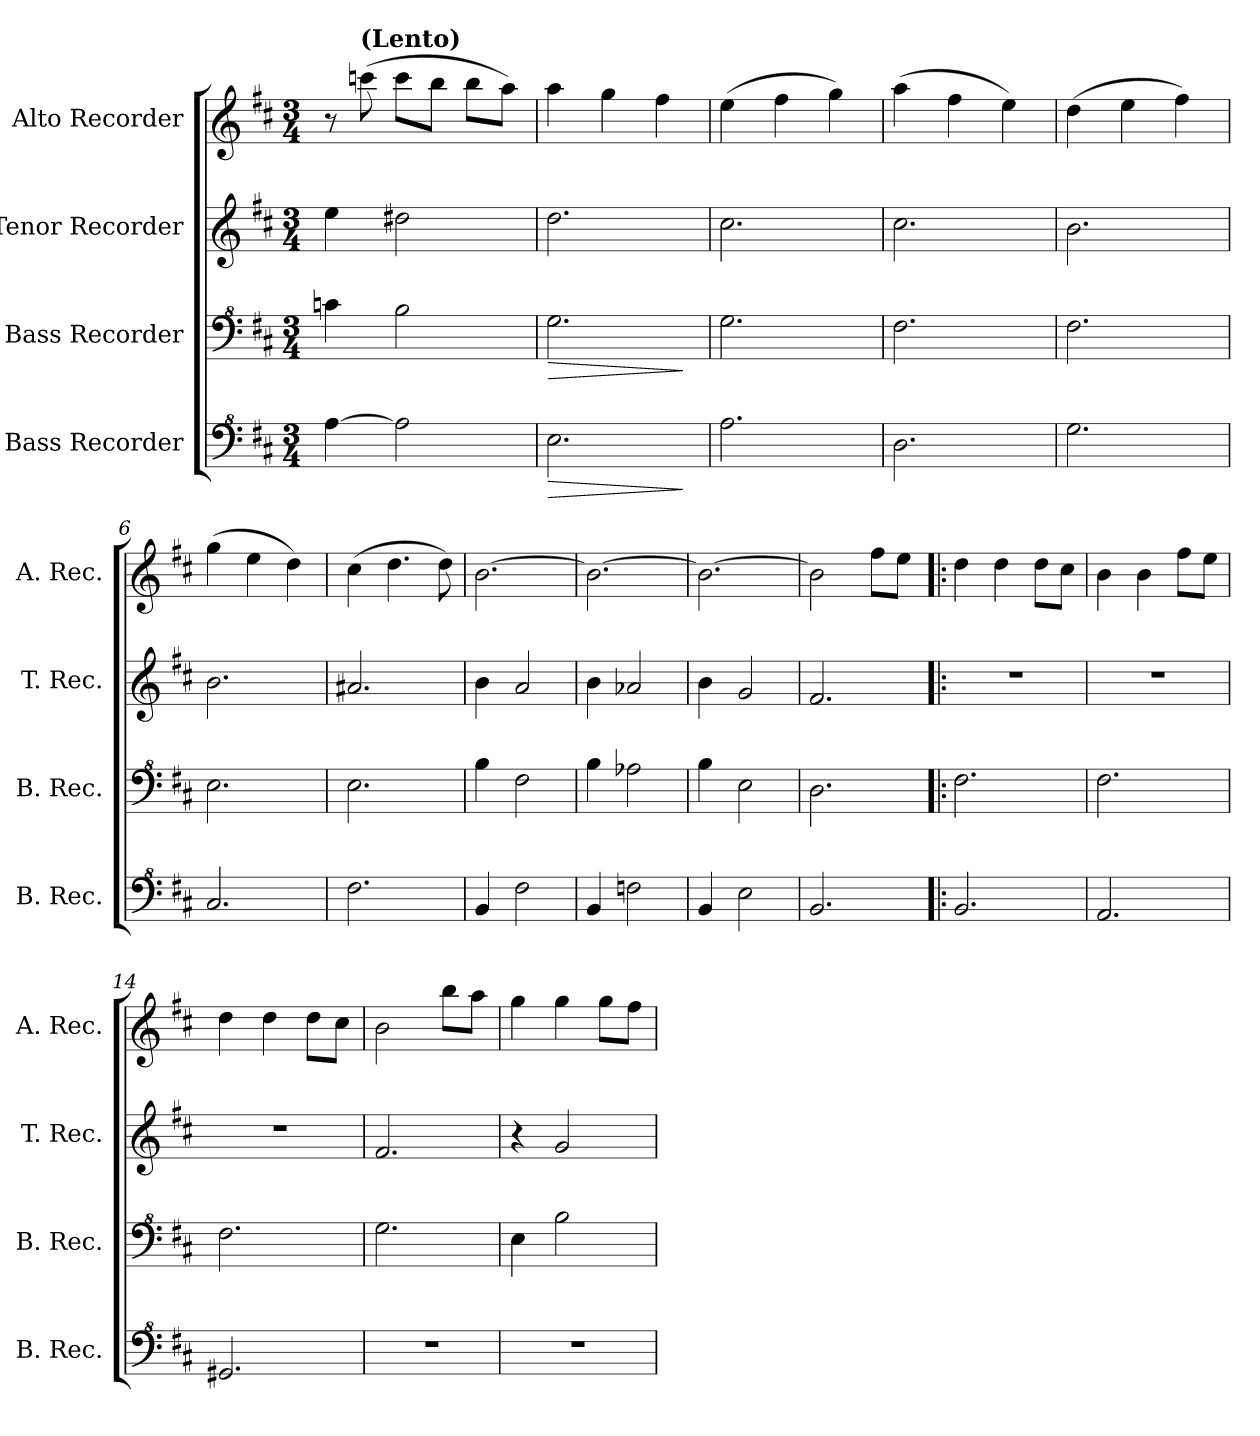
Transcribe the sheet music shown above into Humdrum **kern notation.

**kern	**dynam	**kern	**dynam	**kern	**kern
*part4	*part4	*part3	*part3	*part2	*part1
*staff4	*staff4	*staff3	*staff3	*staff2	*staff1
*I"Bass Recorder	*	*I"Bass Recorder	*	*I"Tenor Recorder	*I"Alto Recorder
*I'B. Rec.	*	*I'B. Rec.	*	*I'T. Rec.	*I'A. Rec.
*clefF^4	*	*clefF^4	*	*clefG2	*clefG2
*k[f#c#]	*	*k[f#c#]	*	*k[f#c#]	*k[f#c#]
*M3/4	*	*M3/4	*	*M3/4	*M3/4
=1	=1	=1	=1	=1	=1
[4a\	.	4ccn\	.	4ee\	8r
!	!	!	!	!	!LO:TX:B:t=(Lento)
.	.	.	.	.	(>8cccn\
*	*	*	*	*	*MM80
2a\]	.	2b\	.	2dd#X\	8ccc\L
.	.	.	.	.	8bb\J
.	.	.	.	.	8bb\L
.	.	.	.	.	8aa\J)
=2	=2	=2	=2	=2	=2
!	!LO:HP:b	!	!LO:HP:b	!	!
2.e\	>	2.g\	>	2.dd\	4aa\
.	.	.	.	.	4gg\
.	.	.	.	.	4ff#\
.	]	.	]	.	.
=3	=3	=3	=3	=3	=3
2.a\	.	2.g\	.	2.cc#\	(>4ee\
.	.	.	.	.	4ff#\
.	.	.	.	.	4gg\)
=4	=4	=4	=4	=4	=4
2.d\	.	2.f#\	.	2.cc#\	(>4aa\
.	.	.	.	.	4ff#\
.	.	.	.	.	4ee\)
=5	=5	=5	=5	=5	=5
2.g\	.	2.f#\	.	2.b\	(>4dd\
.	.	.	.	.	4ee\
.	.	.	.	.	4ff#\)
=6	=6	=6	=6	=6	=6
2.c#/	.	2.e\	.	2.b\	(>4gg\
.	.	.	.	.	4ee\
.	.	.	.	.	4dd\)
=7	=7	=7	=7	=7	=7
2.f#\	.	2.e\	.	2.a#X/	(>4cc#\
.	.	.	.	.	4.dd\
.	.	.	.	.	8dd\)
=8	=8	=8	=8	=8	=8
4B/	.	4b\	.	4b\	[2.b\
2f#\	.	2f#\	.	2a/	.
=9	=9	=9	=9	=9	=9
4B/	.	4b\	.	4b\	2.b\_
2fn\	.	2a-X\	.	2a-X/	.
!!LO:LB:g=z
=10	=10	=10	=10	=10	=10
4B/	.	4b\	.	4b\	2.b\_
2e\	.	2e\	.	2g/	.
=11	=11	=11	=11	=11	=11
2.B/	.	2.d\	.	2.f#/	2b\]
.	.	.	.	.	8ff#\L
.	.	.	.	.	8ee\J
=12!|:	=12!|:	=12!|:	=12!|:	=12!|:	=12!|:
2.B/	.	2.f#\	.	2.r	4dd\
.	.	.	.	.	4dd\
.	.	.	.	.	8dd\L
.	.	.	.	.	8cc#\J
=13	=13	=13	=13	=13	=13
2.A/	.	2.f#\	.	2.r	4b\
.	.	.	.	.	4b\
.	.	.	.	.	8ff#\L
.	.	.	.	.	8ee\J
=14	=14	=14	=14	=14	=14
2.G#X/	.	2.f#\	.	2.r	4dd\
.	.	.	.	.	4dd\
.	.	.	.	.	8dd\L
.	.	.	.	.	8cc#\J
=15	=15	=15	=15	=15	=15
2.r	.	2.g\	.	2.f#/	2b\
.	.	.	.	.	8bb\L
.	.	.	.	.	8aa\J
=16	=16	=16	=16	=16	=16
2.r	.	4e\	.	4r	4gg\
.	.	2b\	.	2g/	4gg\
.	.	.	.	.	8gg\L
.	.	.	.	.	8ff#\J
=	=	=	=	=	=
*-	*-	*-	*-	*-	*-
